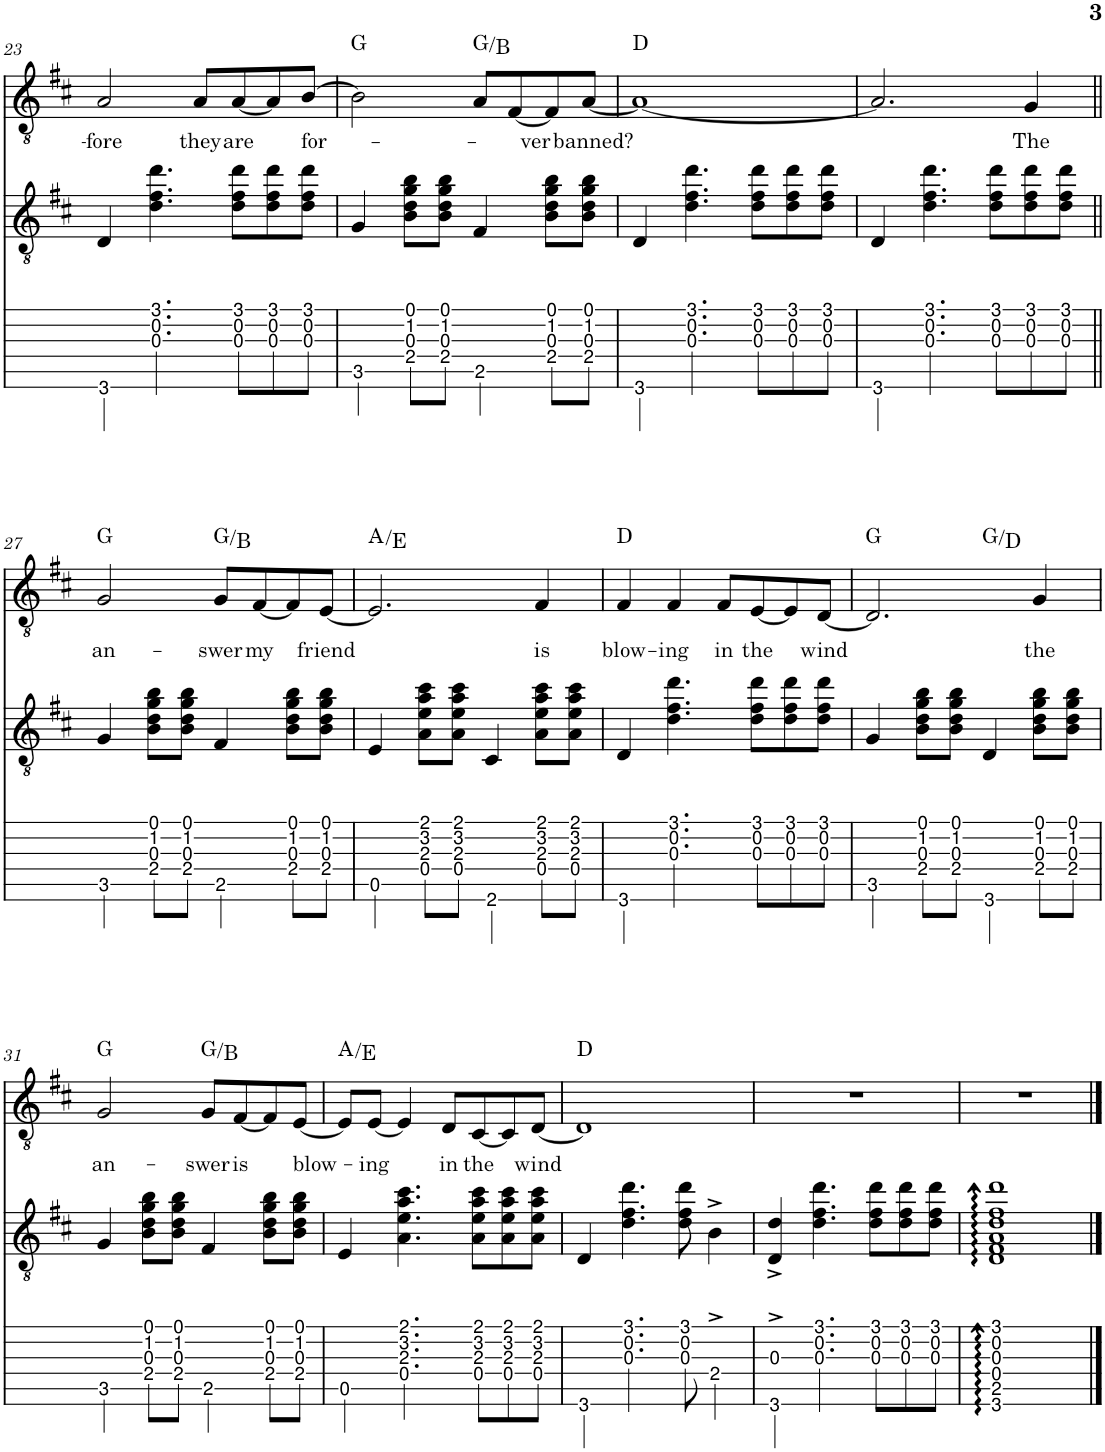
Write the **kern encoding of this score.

**kern	**kern	**kern	**text	**harte
*part2	*part2	*part1	*part1	*part1
*staff3	*staff2	*staff1	*staff1	*
*I"Acoustic Guitar	*	*I"Acoustic Guitar	*	*
*I'Ac Gtr	*	*I'Ac Gtr	*	*
!!LO:PB:g=z
*	*clefGv2	*clefGv2	*	*
*k[f#c#]	*k[f#c#]	*k[f#c#]	*	*
*M4/4	*M4/4	*M4/4	*	*
=23	=23	=23	=23	=23
!	!	!	!LO:LY:b	!
4D\	4D/	2A/	-fore	.
4.d\ 4.f#\ 4.dd\	4.d\ 4.f#\ 4.dd\	.	.	.
!	!	!	!LO:LY:b	!
.	.	8A/L	they	.
!	!	!	!LO:LY:b	!
8d\ 8f#\ 8dd\L	8d\ 8f#\ 8dd\L	[8A/	are	.
8d\ 8f#\ 8dd\	8d\ 8f#\ 8dd\	8A/]	.	.
!	!	!	!LO:LY:b	!
8d\ 8f#\ 8dd\J	8d\ 8f#\ 8dd\J	[8B/J	for-	.
=24	=24	=24	=24	=24
4G\	4G/	2B\]	.	G:maj
8B\ 8d\ 8g\ 8b\L	8B\ 8d\ 8g\ 8b\L	.	.	.
8B\ 8d\ 8g\ 8b\J	8B\ 8d\ 8g\ 8b\J	.	.	.
4F#\	4F#/	8A/L	.	G:maj/3
!	!	!	!LO:LY:b	!
.	.	[8F#/	-ver	.
8B\ 8d\ 8g\ 8b\L	8B\ 8d\ 8g\ 8b\L	8F#/]	.	.
!	!	!	!LO:LY:b	!
8B\ 8d\ 8g\ 8b\J	8B\ 8d\ 8g\ 8b\J	[8A/J	banned?	.
=25	=25	=25	=25	=25
4D\	4D/	1A_	.	D:maj
4.d\ 4.f#\ 4.dd\	4.d\ 4.f#\ 4.dd\	.	.	.
8d\ 8f#\ 8dd\L	8d\ 8f#\ 8dd\L	.	.	.
8d\ 8f#\ 8dd\	8d\ 8f#\ 8dd\	.	.	.
8d\ 8f#\ 8dd\J	8d\ 8f#\ 8dd\J	.	.	.
=26	=26	=26	=26	=26
4D\	4D/	2.A/]	.	.
4.d\ 4.f#\ 4.dd\	4.d\ 4.f#\ 4.dd\	.	.	.
8d\ 8f#\ 8dd\L	8d\ 8f#\ 8dd\L	.	.	.
!	!	!	!LO:LY:b	!
8d\ 8f#\ 8dd\	8d\ 8f#\ 8dd\	4G/	The	.
8d\ 8f#\ 8dd\J	8d\ 8f#\ 8dd\J	.	.	.
!!LO:LB:g=z
=27||	=27||	=27||	=27||	=27||
!	!	!	!LO:LY:b	!
4G\	4G/	2G/	an-	G:maj
8B\ 8d\ 8g\ 8b\L	8B\ 8d\ 8g\ 8b\L	.	.	.
8B\ 8d\ 8g\ 8b\J	8B\ 8d\ 8g\ 8b\J	.	.	.
!	!	!	!LO:LY:b	!
4F#\	4F#/	8G/L	-swer	G:maj/3
!	!	!	!LO:LY:b	!
.	.	[8F#/	my	.
8B\ 8d\ 8g\ 8b\L	8B\ 8d\ 8g\ 8b\L	8F#/]	.	.
!	!	!	!LO:LY:b	!
8B\ 8d\ 8g\ 8b\J	8B\ 8d\ 8g\ 8b\J	[8E/J	friend	.
=28	=28	=28	=28	=28
4E\	4E/	2.E/]	.	A:maj/5
8A\ 8e\ 8a\ 8cc#\L	8A\ 8e\ 8a\ 8cc#\L	.	.	.
8A\ 8e\ 8a\ 8cc#\J	8A\ 8e\ 8a\ 8cc#\J	.	.	.
4C#\	4C#/	.	.	.
!	!	!	!LO:LY:b	!
8A\ 8e\ 8a\ 8cc#\L	8A\ 8e\ 8a\ 8cc#\L	4F#/	is	.
8A\ 8e\ 8a\ 8cc#\J	8A\ 8e\ 8a\ 8cc#\J	.	.	.
=29	=29	=29	=29	=29
!	!	!	!LO:LY:b	!
4D\	4D/	4F#/	blow-	D:maj
!	!	!	!LO:LY:b	!
4.d\ 4.f#\ 4.dd\	4.d\ 4.f#\ 4.dd\	4F#/	-ing	.
!	!	!	!LO:LY:b	!
.	.	8F#/L	in	.
!	!	!	!LO:LY:b	!
8d\ 8f#\ 8dd\L	8d\ 8f#\ 8dd\L	[8E/	the	.
8d\ 8f#\ 8dd\	8d\ 8f#\ 8dd\	8E/]	.	.
!	!	!	!LO:LY:b	!
8d\ 8f#\ 8dd\J	8d\ 8f#\ 8dd\J	[8D/J	wind	.
=30	=30	=30	=30	=30
*	*	*^	*	*
4G\	4G/	2.D/]	2ryy	.	G:maj
8B\ 8d\ 8g\ 8b\L	8B\ 8d\ 8g\ 8b\L	.	.	.	.
8B\ 8d\ 8g\ 8b\J	8B\ 8d\ 8g\ 8b\J	.	.	.	.
4D\	4D/	.	2ryy	.	G:maj/5
!	!	!	!	!LO:LY:b	!
8B\ 8d\ 8g\ 8b\L	8B\ 8d\ 8g\ 8b\L	4G/	.	the	.
8B\ 8d\ 8g\ 8b\J	8B\ 8d\ 8g\ 8b\J	.	.	.	.
!!LO:LB:g=z
=31	=31	=31	=31	=31	=31
!	!	!	!	!LO:LY:b	!
*	*	*v	*v	*	*
4G\	4G/	2G/	an-	G:maj
8B\ 8d\ 8g\ 8b\L	8B\ 8d\ 8g\ 8b\L	.	.	.
8B\ 8d\ 8g\ 8b\J	8B\ 8d\ 8g\ 8b\J	.	.	.
!	!	!	!LO:LY:b	!
4F#\	4F#/	8G/L	-swer	G:maj/3
!	!	!	!LO:LY:b	!
.	.	[8F#/	is	.
8B\ 8d\ 8g\ 8b\L	8B\ 8d\ 8g\ 8b\L	8F#/]	.	.
!	!	!	!LO:LY:b	!
8B\ 8d\ 8g\ 8b\J	8B\ 8d\ 8g\ 8b\J	[8E/J	blow-	.
=32	=32	=32	=32	=32
4E\	4E/	8E/L]	.	A:maj/5
!	!	!	!LO:LY:b	!
.	.	[8E/J	-ing	.
4.A\ 4.e\ 4.a\ 4.cc#\	4.A\ 4.e\ 4.a\ 4.cc#\	4E/]	.	.
!	!	!	!LO:LY:b	!
.	.	8D/L	in	.
!	!	!	!LO:LY:b	!
8A\ 8e\ 8a\ 8cc#\L	8A\ 8e\ 8a\ 8cc#\L	[8C#/	the	.
8A\ 8e\ 8a\ 8cc#\	8A\ 8e\ 8a\ 8cc#\	8C#/]	.	.
!	!	!	!LO:LY:b	!
8A\ 8e\ 8a\ 8cc#\J	8A\ 8e\ 8a\ 8cc#\J	[8D/J	wind	.
=33	=33	=33	=33	=33
4D\	4D/	1D]	.	D:maj
4.d\ 4.f#\ 4.dd\	4.d\ 4.f#\ 4.dd\	.	.	.
8d\ 8f#\ 8dd\	8d\ 8f#\ 8dd\	.	.	.
4B^\	4B^\	.	.	.
=34	=34	=34	=34	=34
4D\^ 4d\^	4D/^ 4d/^	1r	.	.
4.d\ 4.f#\ 4.dd\	4.d\ 4.f#\ 4.dd\	.	.	.
8d\ 8f#\ 8dd\L	8d\ 8f#\ 8dd\L	.	.	.
8d\ 8f#\ 8dd\	8d\ 8f#\ 8dd\	.	.	.
8d\ 8f#\ 8dd\J	8d\ 8f#\ 8dd\J	.	.	.
=35	=35	=35	=35	=35
1D: 1F#: 1A: 1d: 1f#: 1dd:	1D: 1F#: 1A: 1d: 1f#: 1dd:	1r	.	.
==	==	==	==	==
*-	*-	*-	*-	*-
